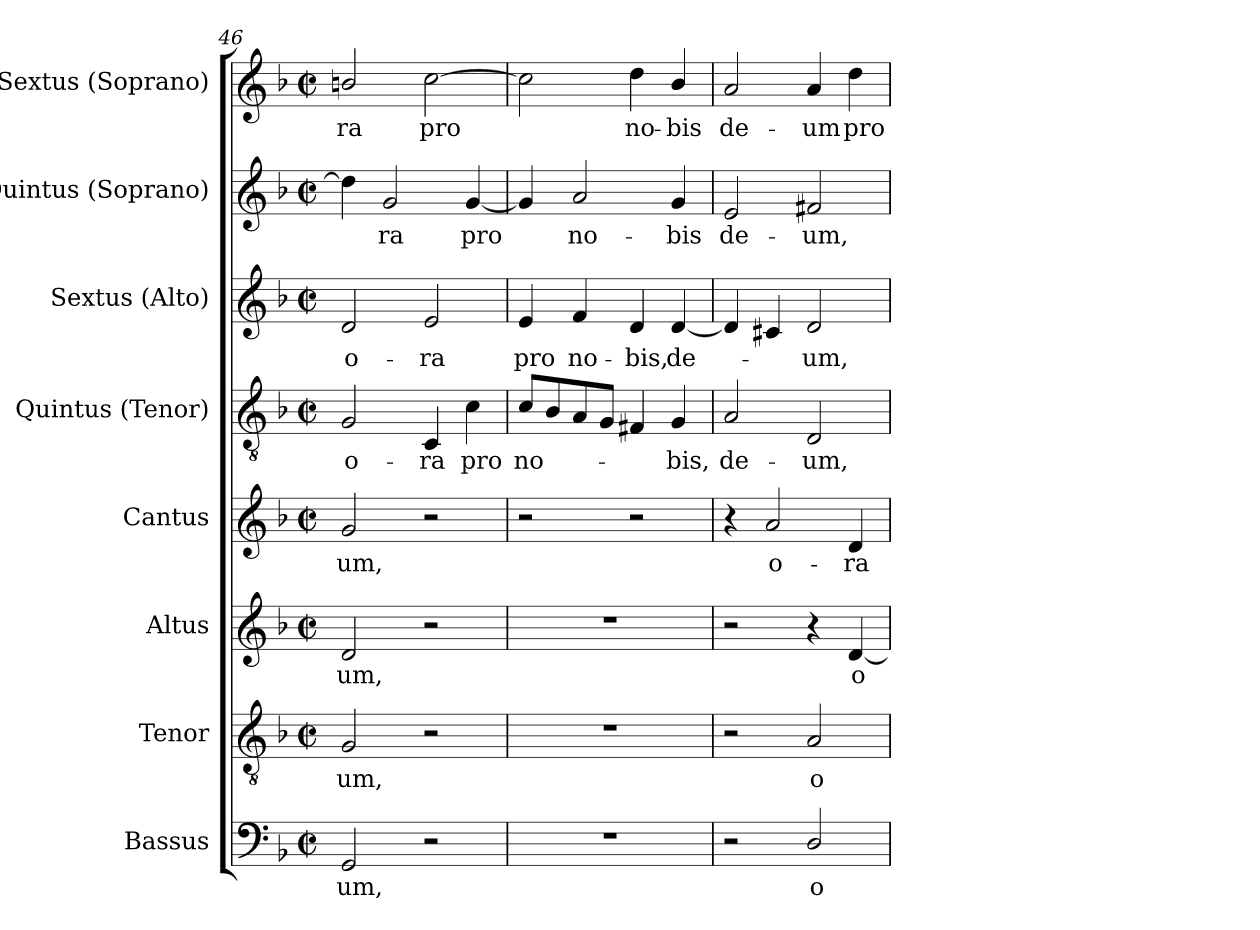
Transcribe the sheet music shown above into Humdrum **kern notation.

**kern	**text	**kern	**text	**kern	**text	**kern	**text	**kern	**text	**kern	**text	**kern	**text	**kern	**text
*part8	*part8	*part7	*part7	*part6	*part6	*part5	*part5	*part4	*part4	*part3	*part3	*part2	*part2	*part1	*part1
*staff8	*staff8	*staff7	*staff7	*staff6	*staff6	*staff5	*staff5	*staff4	*staff4	*staff3	*staff3	*staff2	*staff2	*staff1	*staff1
*I"Bassus	*	*I"Tenor	*	*I"Altus	*	*I"Cantus	*	*I"Quintus (Tenor)	*	*I"Sextus (Alto)	*	*I"Quintus (Soprano)	*	*I"Sextus (Soprano)	*
*I'B.	*	*I'T.	*	*I'A.	*	*I'S.	*	*I'T.	*	*I'A.	*	*I'S.	*	*I'S.	*
*clefF4	*	*clefGv2	*	*clefG2	*	*clefG2	*	*clefGv2	*	*clefG2	*	*clefG2	*	*clefG2	*
*	*	*ITrd7c12	*	*	*	*	*	*ITrd7c12	*	*	*	*	*	*	*
*k[b-]	*	*k[b-]	*	*k[b-]	*	*k[b-]	*	*k[b-]	*	*k[b-]	*	*k[b-]	*	*k[b-]	*
*F:	*	*F:	*	*F:	*	*F:	*	*F:	*	*F:	*	*F:	*	*F:	*
*M2/2	*	*M2/2	*	*M2/2	*	*M2/2	*	*M2/2	*	*M2/2	*	*M2/2	*	*M2/2	*
*met(c|)	*	*met(c|)	*	*met(c|)	*	*met(c|)	*	*met(c|)	*	*met(c|)	*	*met(c|)	*	*met(c|)	*
=46	=46	=46	=46	=46	=46	=46	=46	=46	=46	=46	=46	=46	=46	=46	=46
!	!LO:LY:b:color=#000000	!	!	!	!	!	!	!	!	!	!	!	!	!	!
!	!	!	!LO:LY:b:color=#000000	!	!	!	!	!	!	!	!	!	!	!	!
!	!	!	!	!	!LO:LY:b:color=#000000	!	!	!	!	!	!	!	!	!	!
!	!	!	!	!	!	!	!LO:LY:b:color=#000000	!	!	!	!	!	!	!	!
!	!	!	!	!	!	!	!	!	!LO:LY:b:color=#000000	!	!	!	!	!	!
!	!	!	!	!	!	!	!	!	!	!	!LO:LY:b:color=#000000	!	!	!	!
!	!	!	!	!	!	!	!	!	!	!	!	!	!	!	!LO:LY:b:color=#000000
2GGi/	-um,	2GGi/	-um,	2di/	-um,	2gi/	-um,	2GGi/	o-	2di/	o-	4ddi\]	.	2bni/	-ra
!	!	!	!	!	!	!	!	!	!	!	!	!	!LO:LY:b:color=#000000	!	!
.	.	.	.	.	.	.	.	.	.	.	.	2gi/	-ra	.	.
!	!	!	!	!	!	!	!	!	!LO:LY:b:color=#000000	!	!	!	!	!	!
!	!	!	!	!	!	!	!	!	!	!	!LO:LY:b:color=#000000	!	!	!	!
!	!	!	!	!	!	!	!	!	!	!	!	!	!	!	!LO:LY:b:color=#000000
2r	.	2r	.	2r	.	2r	.	4CCi/	-ra	2ei/	-ra	.	.	[2cci\	pro
!	!	!	!	!	!	!	!	!	!LO:LY:b:color=#000000	!	!	!	!	!	!
!	!	!	!	!	!	!	!	!	!	!	!	!	!LO:LY:b:color=#000000	!	!
.	.	.	.	.	.	.	.	4Ci\	pro	.	.	[4gi/	pro	.	.
=47	=47	=47	=47	=47	=47	=47	=47	=47	=47	=47	=47	=47	=47	=47	=47
!	!	!	!	!	!	!	!	!	!LO:LY:b:color=#000000	!	!	!	!	!	!
!	!	!	!	!	!	!	!	!	!	!	!LO:LY:b:color=#000000	!	!	!	!
1r	.	1r	.	1r	.	2r	.	8Ci/L	no-	4ei/	pro	4gi/]	.	2cci\]	.
.	.	.	.	.	.	.	.	8BB-i/	.	.	.	.	.	.	.
!	!	!	!	!	!	!	!	!	!	!	!LO:LY:b:color=#000000	!	!	!	!
!	!	!	!	!	!	!	!	!	!	!	!	!	!LO:LY:b:color=#000000	!	!
.	.	.	.	.	.	.	.	8AAi/	.	4fi/	no-	2ai/	no-	.	.
.	.	.	.	.	.	.	.	8GGi/J	.	.	.	.	.	.	.
!	!	!	!	!	!	!	!	!	!	!	!LO:LY:b:color=#000000	!	!	!	!
!	!	!	!	!	!	!	!	!	!	!	!	!	!	!	!LO:LY:b:color=#000000
.	.	.	.	.	.	2r	.	4FF#Xi/	.	4di/	-bis,	.	.	4ddi\	no-
!	!	!	!	!	!	!	!	!	!LO:LY:b:color=#000000	!	!	!	!	!	!
!	!	!	!	!	!	!	!	!	!	!	!LO:LY:b:color=#000000	!	!	!	!
!	!	!	!	!	!	!	!	!	!	!	!	!	!LO:LY:b:color=#000000	!	!
!	!	!	!	!	!	!	!	!	!	!	!	!	!	!	!LO:LY:b:color=#000000
.	.	.	.	.	.	.	.	4GGi/	-bis,	[4di/	de-	4gi/	-bis	4b-i/	-bis
!!LO:PB:g=z
=48	=48	=48	=48	=48	=48	=48	=48	=48	=48	=48	=48	=48	=48	=48	=48
!	!	!	!	!	!	!	!	!	!LO:LY:b:color=#000000	!	!	!	!	!	!
!	!	!	!	!	!	!	!	!	!	!	!	!	!LO:LY:b:color=#000000	!	!
!	!	!	!	!	!	!	!	!	!	!	!	!	!	!	!LO:LY:b:color=#000000
2r	.	2r	.	2r	.	4r	.	2AAi/	de-	4di/]	.	2ei/	de-	2ai/	de-
!	!	!	!	!	!	!	!LO:LY:b:color=#000000	!	!	!	!	!	!	!	!
.	.	.	.	.	.	2ai/	o-	.	.	4c#Xi/	.	.	.	.	.
!	!LO:LY:b:color=#000000	!	!	!	!	!	!	!	!	!	!	!	!	!	!
!	!	!	!LO:LY:b:color=#000000	!	!	!	!	!	!	!	!	!	!	!	!
!	!	!	!	!	!	!	!	!	!LO:LY:b:color=#000000	!	!	!	!	!	!
!	!	!	!	!	!	!	!	!	!	!	!LO:LY:b:color=#000000	!	!	!	!
!	!	!	!	!	!	!	!	!	!	!	!	!	!LO:LY:b:color=#000000	!	!
!	!	!	!	!	!	!	!	!	!	!	!	!	!	!	!LO:LY:b:color=#000000
2Di/	o-	2AAi/	o-	4r	.	.	.	2DDi/	-um,	2di/	-um,	2f#Xi/	-um,	4ai/	-um
!	!	!	!	!	!LO:LY:b:color=#000000	!	!	!	!	!	!	!	!	!	!
!	!	!	!	!	!	!	!LO:LY:b:color=#000000	!	!	!	!	!	!	!	!
!	!	!	!	!	!	!	!	!	!	!	!	!	!	!	!LO:LY:b:color=#000000
.	.	.	.	[4di/	o-	4di/	-ra	.	.	.	.	.	.	4ddi\	pro
=	=	=	=	=	=	=	=	=	=	=	=	=	=	=	=
*-	*-	*-	*-	*-	*-	*-	*-	*-	*-	*-	*-	*-	*-	*-	*-
